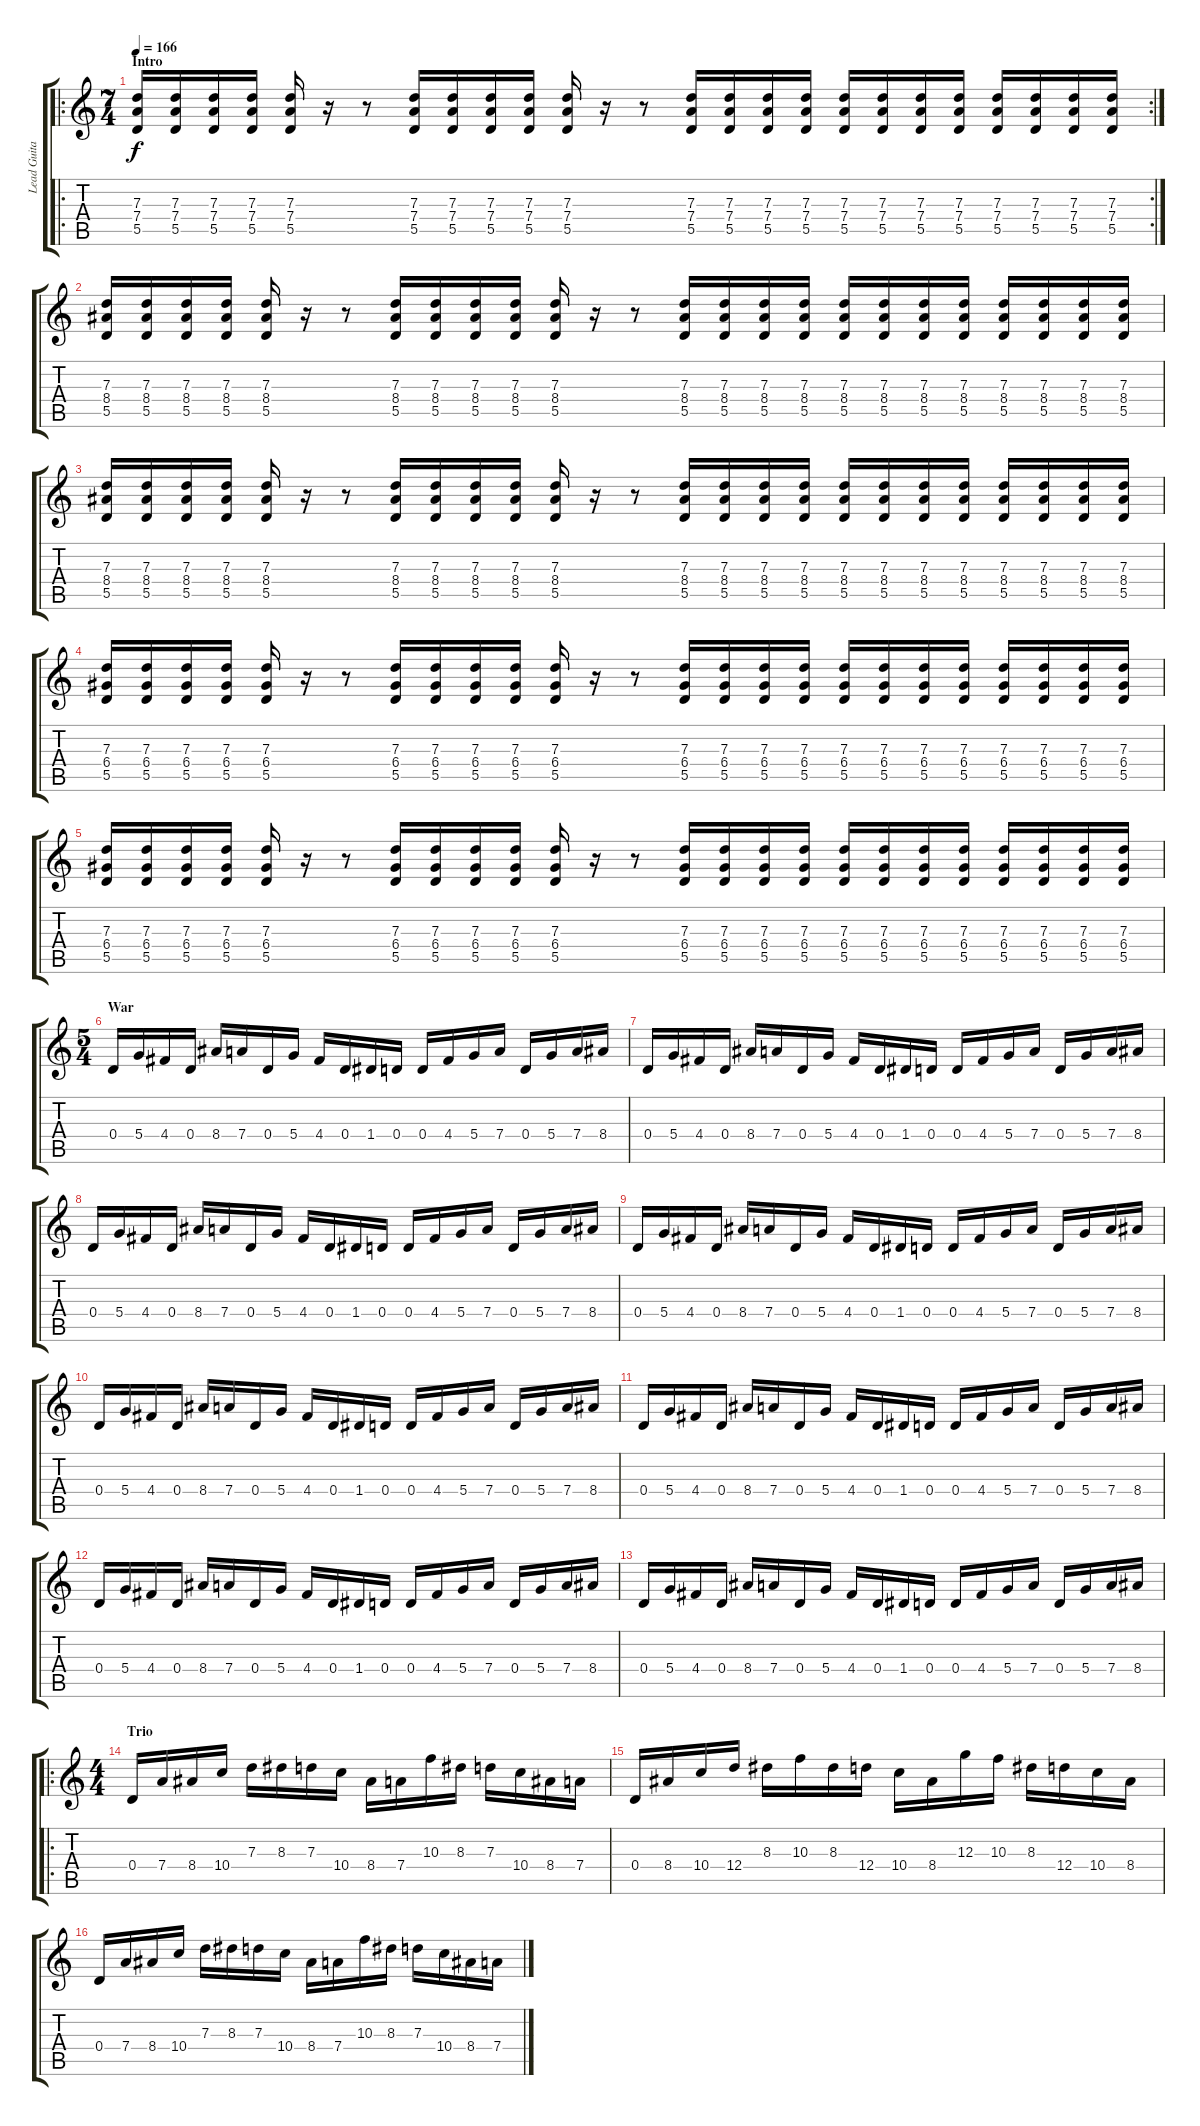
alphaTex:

\track ("Lead Guitar" "Lead Guita") {instrument distortionguitar}
\staff {score tabs}
\tuning (E4 B3 G3 D3 A2 E2) {hide}
\ro
\rc 2
\ts (7 4)
\section ("" "Intro")
\tempo 166
\clef g2
\ks c
(7.3 7.4 5.5).16{dy f instrument distortionguitar} (7.3 7.4 5.5).16 (7.3 7.4 5.5).16 (7.3 7.4 5.5).16 (7.3 7.4 5.5).16 r.16 r.8 (7.3 7.4 5.5).16 (7.3 7.4 5.5).16 (7.3 7.4 5.5).16 (7.3 7.4 5.5).16 (7.3 7.4 5.5).16 r.16 r.8 (7.3 7.4 5.5).16 (7.3 7.4 5.5).16 (7.3 7.4 5.5).16 (7.3 7.4 5.5).16 (7.3 7.4 5.5).16 (7.3 7.4 5.5).16 (7.3 7.4 5.5).16 (7.3 7.4 5.5).16 (7.3 7.4 5.5).16 (7.3 7.4 5.5).16 (7.3 7.4 5.5).16 (7.3 7.4 5.5).16 |
(7.3 8.4 5.5).16 (7.3 8.4 5.5).16 (7.3 8.4 5.5).16 (7.3 8.4 5.5).16 (7.3 8.4 5.5).16 r.16 r.8 (7.3 8.4 5.5).16 (7.3 8.4 5.5).16 (7.3 8.4 5.5).16 (7.3 8.4 5.5).16 (7.3 8.4 5.5).16 r.16 r.8 (7.3 8.4 5.5).16 (7.3 8.4 5.5).16 (7.3 8.4 5.5).16 (7.3 8.4 5.5).16 (7.3 8.4 5.5).16 (7.3 8.4 5.5).16 (7.3 8.4 5.5).16 (7.3 8.4 5.5).16 (7.3 8.4 5.5).16 (7.3 8.4 5.5).16 (7.3 8.4 5.5).16 (7.3 8.4 5.5).16 |
(7.3 8.4 5.5).16 (7.3 8.4 5.5).16 (7.3 8.4 5.5).16 (7.3 8.4 5.5).16 (7.3 8.4 5.5).16 r.16 r.8 (7.3 8.4 5.5).16 (7.3 8.4 5.5).16 (7.3 8.4 5.5).16 (7.3 8.4 5.5).16 (7.3 8.4 5.5).16 r.16 r.8 (7.3 8.4 5.5).16 (7.3 8.4 5.5).16 (7.3 8.4 5.5).16 (7.3 8.4 5.5).16 (7.3 8.4 5.5).16 (7.3 8.4 5.5).16 (7.3 8.4 5.5).16 (7.3 8.4 5.5).16 (7.3 8.4 5.5).16 (7.3 8.4 5.5).16 (7.3 8.4 5.5).16 (7.3 8.4 5.5).16 |
(7.3 6.4 5.5).16 (7.3 6.4 5.5).16 (7.3 6.4 5.5).16 (7.3 6.4 5.5).16 (7.3 6.4 5.5).16 r.16 r.8 (7.3 6.4 5.5).16 (7.3 6.4 5.5).16 (7.3 6.4 5.5).16 (7.3 6.4 5.5).16 (7.3 6.4 5.5).16 r.16 r.8 (7.3 6.4 5.5).16 (7.3 6.4 5.5).16 (7.3 6.4 5.5).16 (7.3 6.4 5.5).16 (7.3 6.4 5.5).16 (7.3 6.4 5.5).16 (7.3 6.4 5.5).16 (7.3 6.4 5.5).16 (7.3 6.4 5.5).16 (7.3 6.4 5.5).16 (7.3 6.4 5.5).16 (7.3 6.4 5.5).16 |
(7.3 6.4 5.5).16 (7.3 6.4 5.5).16 (7.3 6.4 5.5).16 (7.3 6.4 5.5).16 (7.3 6.4 5.5).16 r.16 r.8 (7.3 6.4 5.5).16 (7.3 6.4 5.5).16 (7.3 6.4 5.5).16 (7.3 6.4 5.5).16 (7.3 6.4 5.5).16 r.16 r.8 (7.3 6.4 5.5).16 (7.3 6.4 5.5).16 (7.3 6.4 5.5).16 (7.3 6.4 5.5).16 (7.3 6.4 5.5).16 (7.3 6.4 5.5).16 (7.3 6.4 5.5).16 (7.3 6.4 5.5).16 (7.3 6.4 5.5).16 (7.3 6.4 5.5).16 (7.3 6.4 5.5).16 (7.3 6.4 5.5).16 |
\ts (5 4)
\section ("" "War")
0.4.16 5.4.16 4.4.16 0.4.16 8.4.16 7.4.16 0.4.16 5.4.16 4.4.16 0.4.16 1.4.16 0.4.16 0.4.16 4.4.16 5.4.16 7.4.16 0.4.16 5.4.16 7.4.16 8.4.16 |
0.4.16 5.4.16 4.4.16 0.4.16 8.4.16 7.4.16 0.4.16 5.4.16 4.4.16 0.4.16 1.4.16 0.4.16 0.4.16 4.4.16 5.4.16 7.4.16 0.4.16 5.4.16 7.4.16 8.4.16 |
0.4.16 5.4.16 4.4.16 0.4.16 8.4.16 7.4.16 0.4.16 5.4.16 4.4.16 0.4.16 1.4.16 0.4.16 0.4.16 4.4.16 5.4.16 7.4.16 0.4.16 5.4.16 7.4.16 8.4.16 |
0.4.16 5.4.16 4.4.16 0.4.16 8.4.16 7.4.16 0.4.16 5.4.16 4.4.16 0.4.16 1.4.16 0.4.16 0.4.16 4.4.16 5.4.16 7.4.16 0.4.16 5.4.16 7.4.16 8.4.16 |
0.4.16 5.4.16 4.4.16 0.4.16 8.4.16 7.4.16 0.4.16 5.4.16 4.4.16 0.4.16 1.4.16 0.4.16 0.4.16 4.4.16 5.4.16 7.4.16 0.4.16 5.4.16 7.4.16 8.4.16 |
0.4.16 5.4.16 4.4.16 0.4.16 8.4.16 7.4.16 0.4.16 5.4.16 4.4.16 0.4.16 1.4.16 0.4.16 0.4.16 4.4.16 5.4.16 7.4.16 0.4.16 5.4.16 7.4.16 8.4.16 |
0.4.16 5.4.16 4.4.16 0.4.16 8.4.16 7.4.16 0.4.16 5.4.16 4.4.16 0.4.16 1.4.16 0.4.16 0.4.16 4.4.16 5.4.16 7.4.16 0.4.16 5.4.16 7.4.16 8.4.16 |
0.4.16 5.4.16 4.4.16 0.4.16 8.4.16 7.4.16 0.4.16 5.4.16 4.4.16 0.4.16 1.4.16 0.4.16 0.4.16 4.4.16 5.4.16 7.4.16 0.4.16 5.4.16 7.4.16 8.4.16 |
\ro
\ts (4 4)
\section ("" "Trio")
0.4.16 7.4.16 8.4.16 10.4.16 7.3.16 8.3.16 7.3.16 10.4.16 8.4.16 7.4.16 10.3.16 8.3.16 7.3.16 10.4.16 8.4.16 7.4.16 |
0.4.16 8.4.16 10.4.16 12.4.16 8.3.16 10.3.16 8.3.16 12.4.16 10.4.16 8.4.16 12.3.16 10.3.16 8.3.16 12.4.16 10.4.16 8.4.16 |
0.4.16 7.4.16 8.4.16 10.4.16 7.3.16 8.3.16 7.3.16 10.4.16 8.4.16 7.4.16 10.3.16 8.3.16 7.3.16 10.4.16 8.4.16 7.4.16
